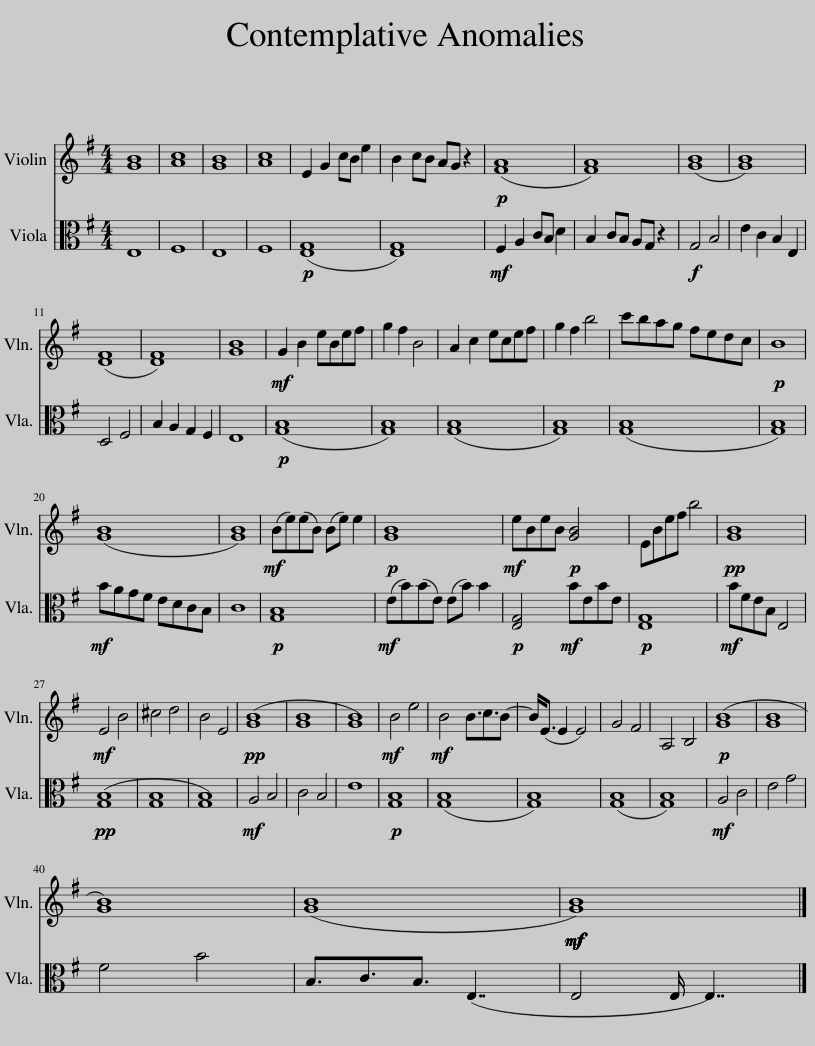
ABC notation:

X:1
%%score 1 2
L:1/8
M:4/4
I:linebreak $
K:G
V:1 treble
V:2 alto
V:1
 [GB]8 | [Ac]8 | [GB]8 | [Ac]8 | E2 G2 cB e2 | %5
 B2 cB AG z2 |!p! ([FA]8 | [FA]8) | ([GB]8 | [GB]8) |$ %10
 ([DF]8 | [DF]8) | [GB]8 |!mf! G2 B2 eBef | g2 f2 B4 | %15
 A2 c2 ecef | g2 f2 b4 | c'bag fedc |!p! B8 |$ ([GB]8 | %20
 [GB]8) |!mf! (Be)(eB) (Be) e2 |!p! [GB]8 |!mf! eBeB!p! [GB]4 | EBef b4 | %25
!pp! [GB]8 |$!mf! E4 B4 | ^c4 d4 | B4 E4 |!pp! ([GB]8 | %30
 [GB]8 | [GB]8) |!mf! B4 e4 |!mf! B4 B3/2c3/2B- | B<(E E2 E4) | %35
 G4 F4 | A,4 B,4 |!p! ([GB]8 | [GB]8 |$ [GB]8) | %40
 ([GB]8 |!mf!!mf!!mf! [GB]8) |] %42
V:2
 E,8 | F,8 | E,8 | F,8 |!p! ([E,G,]8 | %5
 [E,G,]8) |!mf! F,2 A,2 CB, D2 | B,2 CB, A,G, z2 |!f! G,4 B,4 | E2 C2 B,2 E,2 |$ %10
 D,4 F,4 | B,2 A,2 G,2 F,2 | E,8 |!p! ([G,B,]8 | [G,B,]8) | %15
 ([G,B,]8 | [G,B,]8) | ([G,B,]8 | [G,B,]8) |$!mf! BAGF EDCB, | %20
 C8 |!p! [G,B,]8 |!mf! (EB)(BE) (EB) B2 |!p! [E,G,]4!mf! BEBE |!p! [E,G,]8 | %25
!mf! BFEB, E,4 |$!pp! ([G,B,]8 | [G,B,]8 | [G,B,]8) |!mf! A,4 B,4 | %30
 C4 B,4 | E8 |!p! [G,B,]8 | ([G,B,]8 | [G,B,]8) | %35
 ([G,B,]8 | [G,B,]8) |!mf! A,4 C4 | E4 G4 |$ F4 B4 | %40
 B,3/2C3/2B,3/2 (E,7/2 | E,4 E,/ E,7/2) |] %42
